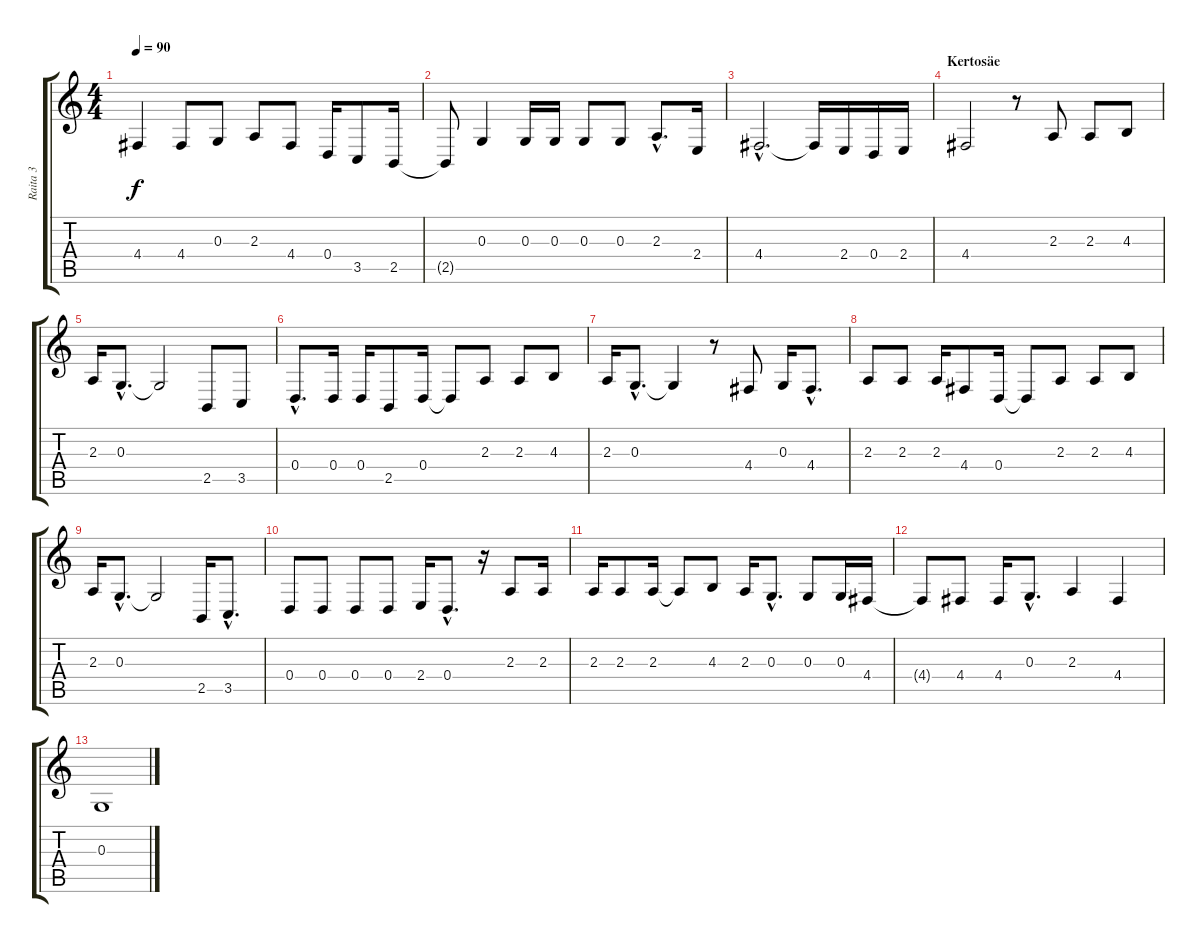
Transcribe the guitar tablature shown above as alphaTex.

\track ("Raita 3" "Raita 3") {instrument lead6voice}
\staff {score tabs}
\tuning (E4 B3 G3 D3 A2 E2) {hide}
\ts (4 4)
\tempo 90
\clef g2
\ks c
4.4.4{dy f} 4.4.8 0.3.8 2.3.8 4.4.8 0.4.16 3.5.8 2.5.16 |
2.5{t}.8 0.3.4 0.3.16 0.3.16 0.3.8 0.3.8 2.3{hac}.8{d} 2.4.16 |
4.4{hac}.2{d} 4.4{t}.16 2.4.16 0.4.16 2.4.16 |
\section ("" "Kertosäe")
4.4.2 r.8 2.3.8 2.3.8 4.3.8 |
2.3.16 0.3{hac}.8{d} 0.3{t}.2 2.5.8 3.5.8 |
0.4{hac}.8{d} 0.4.16 0.4.16 2.5.8 0.4.16 0.4{t}.8 2.3.8 2.3.8 4.3.8 |
2.3.16 0.3{hac}.8{d} 0.3{t}.4 r.8 4.4.8 0.3.16 4.4{hac}.8{d} |
2.3.8 2.3.8 2.3.16 4.4.8 0.4.16 0.4{t}.8 2.3.8 2.3.8 4.3.8 |
2.3.16 0.3{hac}.8{d} 0.3{t}.2 2.5.16 3.5{hac}.8{d} |
0.4.8 0.4.8 0.4.8 0.4.8 2.4.16 0.4{hac}.8{d} r.16 2.3.8 2.3.16 |
2.3.16 2.3.8 2.3.16 2.3{t}.8 4.3.8 2.3.16 0.3{hac}.8{d} 0.3.8 0.3.16 4.4.16 |
4.4{t}.8 4.4.8 4.4.16 0.3{hac}.8{d} 2.3.4 4.4.4 |
0.3.1
